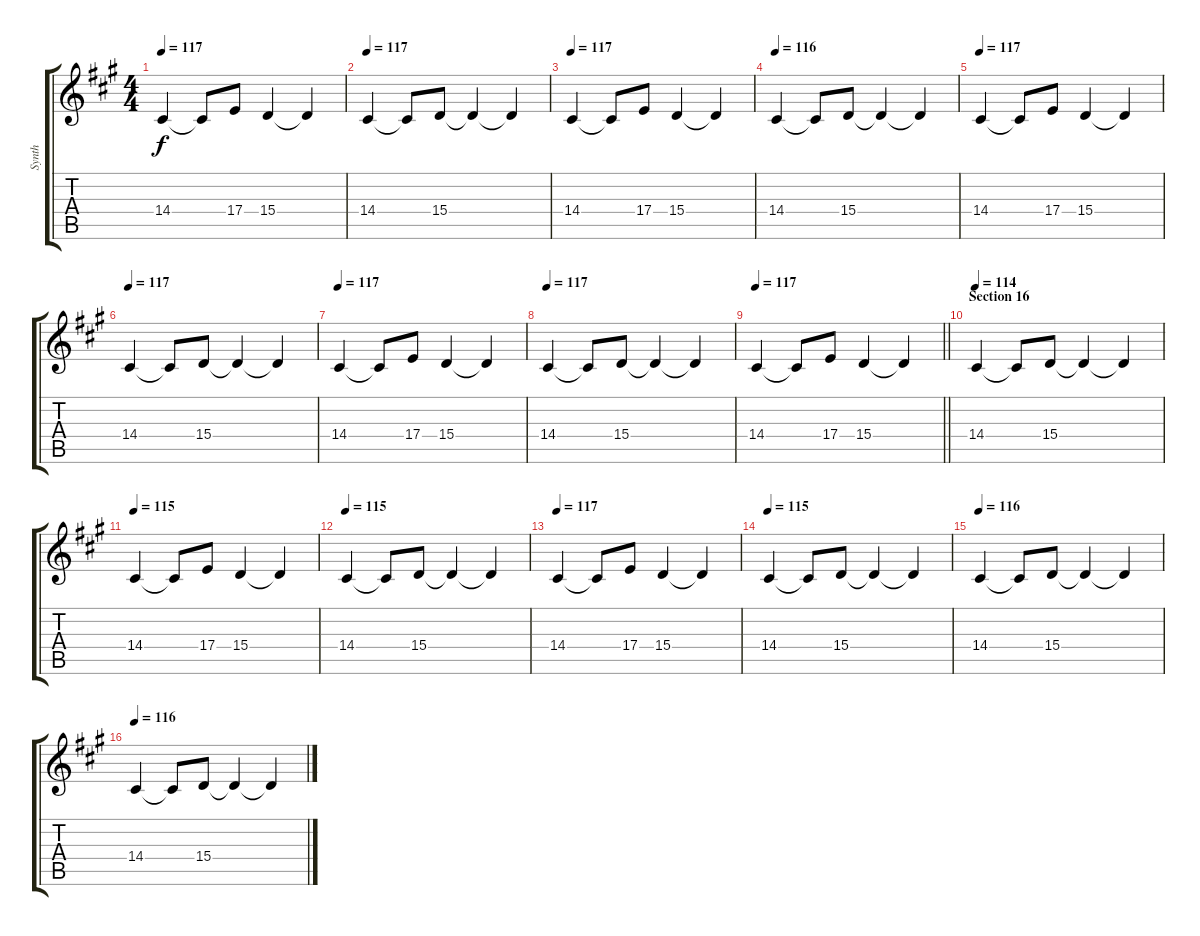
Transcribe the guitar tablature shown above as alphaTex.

\track ("Synth" "Synth") {instrument stringensemble1}
\staff {score tabs}
\tuning (B3 Ab3 E3 B2 Gb2 B1) {hide}
\ts (4 4)
\tempo 117
\clef g2
\ks f#minor
14.4.4{dy f} 14.4{t}.8 17.4.8 15.4.4 15.4{t}.4 |
\tempo 117
14.4.4 14.4{t}.8 15.4.8 15.4{t}.4 15.4{t}.4 |
\tempo 117
14.4.4 14.4{t}.8 17.4.8 15.4.4 15.4{t}.4 |
\tempo 116
14.4.4 14.4{t}.8 15.4.8 15.4{t}.4 15.4{t}.4 |
\tempo 117
14.4.4 14.4{t}.8 17.4.8 15.4.4 15.4{t}.4 |
\tempo 117
14.4.4 14.4{t}.8 15.4.8 15.4{t}.4 15.4{t}.4 |
\tempo 117
14.4.4 14.4{t}.8 17.4.8 15.4.4 15.4{t}.4 |
\tempo 117
14.4.4 14.4{t}.8 15.4.8 15.4{t}.4 15.4{t}.4 |
\tempo 117
\barLineRight lightlight
14.4.4 14.4{t}.8 17.4.8 15.4.4 15.4{t}.4 |
\section ("" "Section 16")
\tempo 114
14.4.4{volume 12} 14.4{t}.8 15.4.8 15.4{t}.4 15.4{t}.4 |
\tempo 115
14.4.4 14.4{t}.8 17.4.8 15.4.4 15.4{t}.4 |
\tempo 115
14.4.4 14.4{t}.8 15.4.8 15.4{t}.4 15.4{t}.4 |
\tempo 117
14.4.4 14.4{t}.8 17.4.8 15.4.4 15.4{t}.4 |
\tempo 115
14.4.4{volume 10} 14.4{t}.8 15.4.8 15.4{t}.4 15.4{t}.4 |
\tempo 116
14.4.4 14.4{t}.8 15.4.8 15.4{t}.4 15.4{t}.4 |
\tempo 116
14.4.4 14.4{t}.8 15.4.8 15.4{t}.4 15.4{t}.4
